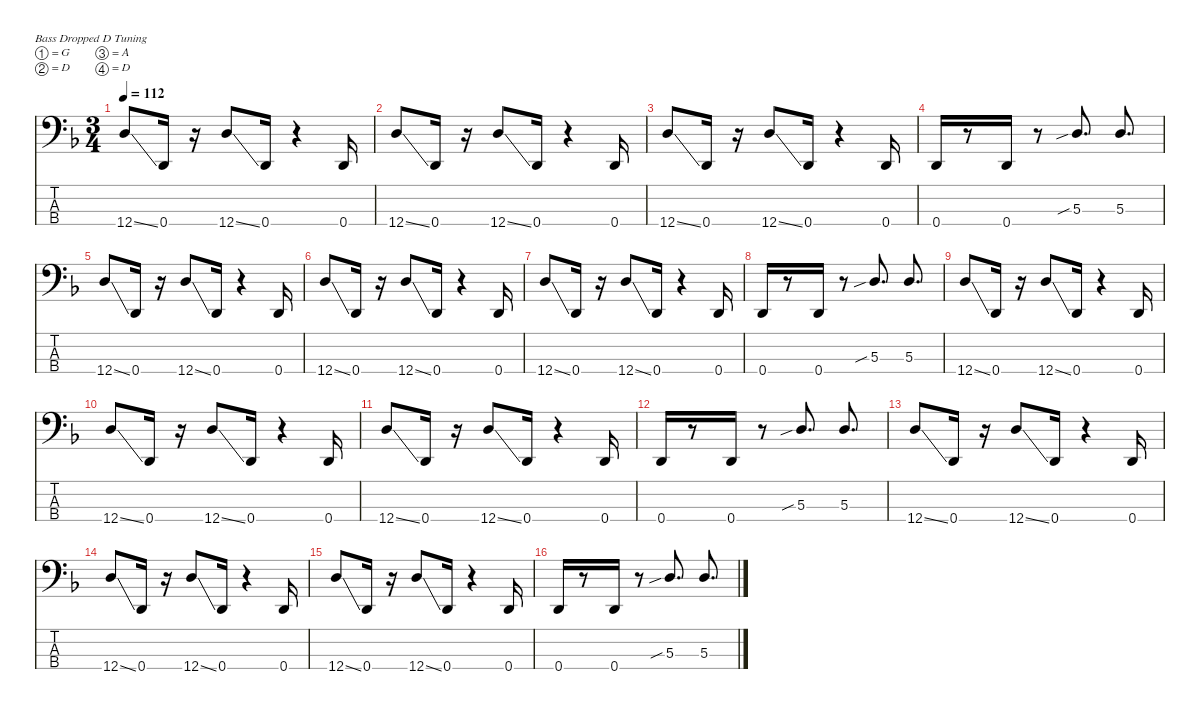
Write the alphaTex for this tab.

\hideDynamics
\bracketExtendMode nobrackets
\singleTrackTrackNamePolicy hidden
\multiTrackTrackNamePolicy hidden
\firstSystemTrackNameMode fullname
\firstSystemTrackNameOrientation horizontal
\otherSystemsTrackNameOrientation horizontal
\track ("Bass" "E-Bass") {defaultSystemsLayout 8 instrument electricbassfinger}
\staff {score tabs}
\tuning (G2 D2 A1 D1)
\ts (3 4)
\tempo 112
\clef f4
\ks dminor
12.4{ss acc forcenatural}.8{dy f beam Up} 0.4{acc forcenatural}.16{beam Up} r.16{beam Up} 12.4{ss acc forcenatural}.8{beam Up} 0.4{acc forcenatural}.16{beam Up} r.4{beam Up} 0.4{acc forcenatural}.16{beam Up} |
12.4{ss acc forcenatural}.8{beam Up} 0.4{acc forcenatural}.16{beam Up} r.16{beam Up} 12.4{ss acc forcenatural}.8{beam Up} 0.4{acc forcenatural}.16{beam Up} r.4{beam Up} 0.4{acc forcenatural}.16{beam Up} |
12.4{ss acc forcenatural}.8{beam Up} 0.4{acc forcenatural}.16{beam Up} r.16{beam Up} 12.4{ss acc forcenatural}.8{beam Up} 0.4{acc forcenatural}.16{beam Up} r.4{beam Up} 0.4{acc forcenatural}.16{beam Up} |
0.4{acc forcenatural}.16{beam Up} r.8{beam Up} 0.4{acc forcenatural}.16{beam Up} r.8{beam Up} 5.3{sib acc forcenatural}.8{d beam Up} 5.3{acc forcenatural}.8{d beam Up} |
12.4{ss acc forcenatural}.8{beam Up} 0.4{acc forcenatural}.16{beam Up} r.16{beam Up} 12.4{ss acc forcenatural}.8{beam Up} 0.4{acc forcenatural}.16{beam Up} r.4{beam Up} 0.4{acc forcenatural}.16{beam Up} |
12.4{ss acc forcenatural}.8{beam Up} 0.4{acc forcenatural}.16{beam Up} r.16{beam Up} 12.4{ss acc forcenatural}.8{beam Up} 0.4{acc forcenatural}.16{beam Up} r.4{beam Up} 0.4{acc forcenatural}.16{beam Up} |
12.4{ss acc forcenatural}.8{beam Up} 0.4{acc forcenatural}.16{beam Up} r.16{beam Up} 12.4{ss acc forcenatural}.8{beam Up} 0.4{acc forcenatural}.16{beam Up} r.4{beam Up} 0.4{acc forcenatural}.16{beam Up} |
0.4{acc forcenatural}.16{beam Up} r.8{beam Up} 0.4{acc forcenatural}.16{beam Up} r.8{beam Up} 5.3{sib acc forcenatural}.8{d beam Up} 5.3{acc forcenatural}.8{d beam Up} |
12.4{ss acc forcenatural}.8{beam Up} 0.4{acc forcenatural}.16{beam Up} r.16{beam Up} 12.4{ss acc forcenatural}.8{beam Up} 0.4{acc forcenatural}.16{beam Up} r.4{beam Up} 0.4{acc forcenatural}.16{beam Up} |
12.4{ss acc forcenatural}.8{beam Up} 0.4{acc forcenatural}.16{beam Up} r.16{beam Up} 12.4{ss acc forcenatural}.8{beam Up} 0.4{acc forcenatural}.16{beam Up} r.4{beam Up} 0.4{acc forcenatural}.16{beam Up} |
12.4{ss acc forcenatural}.8{beam Up} 0.4{acc forcenatural}.16{beam Up} r.16{beam Up} 12.4{ss acc forcenatural}.8{beam Up} 0.4{acc forcenatural}.16{beam Up} r.4{beam Up} 0.4{acc forcenatural}.16{beam Up} |
0.4{acc forcenatural}.16{beam Up} r.8{beam Up} 0.4{acc forcenatural}.16{beam Up} r.8{beam Up} 5.3{sib acc forcenatural}.8{d beam Up} 5.3{acc forcenatural}.8{d beam Up} |
12.4{ss acc forcenatural}.8{beam Up} 0.4{acc forcenatural}.16{beam Up} r.16{beam Up} 12.4{ss acc forcenatural}.8{beam Up} 0.4{acc forcenatural}.16{beam Up} r.4{beam Up} 0.4{acc forcenatural}.16{beam Up} |
12.4{ss acc forcenatural}.8{beam Up} 0.4{acc forcenatural}.16{beam Up} r.16{beam Up} 12.4{ss acc forcenatural}.8{beam Up} 0.4{acc forcenatural}.16{beam Up} r.4{beam Up} 0.4{acc forcenatural}.16{beam Up} |
12.4{ss acc forcenatural}.8{beam Up} 0.4{acc forcenatural}.16{beam Up} r.16{beam Up} 12.4{ss acc forcenatural}.8{beam Up} 0.4{acc forcenatural}.16{beam Up} r.4{beam Up} 0.4{acc forcenatural}.16{beam Up} |
0.4{acc forcenatural}.16{beam Up} r.8{beam Up} 0.4{acc forcenatural}.16{beam Up} r.8{beam Up} 5.3{sib acc forcenatural}.8{d beam Up} 5.3{acc forcenatural}.8{d beam Up}
